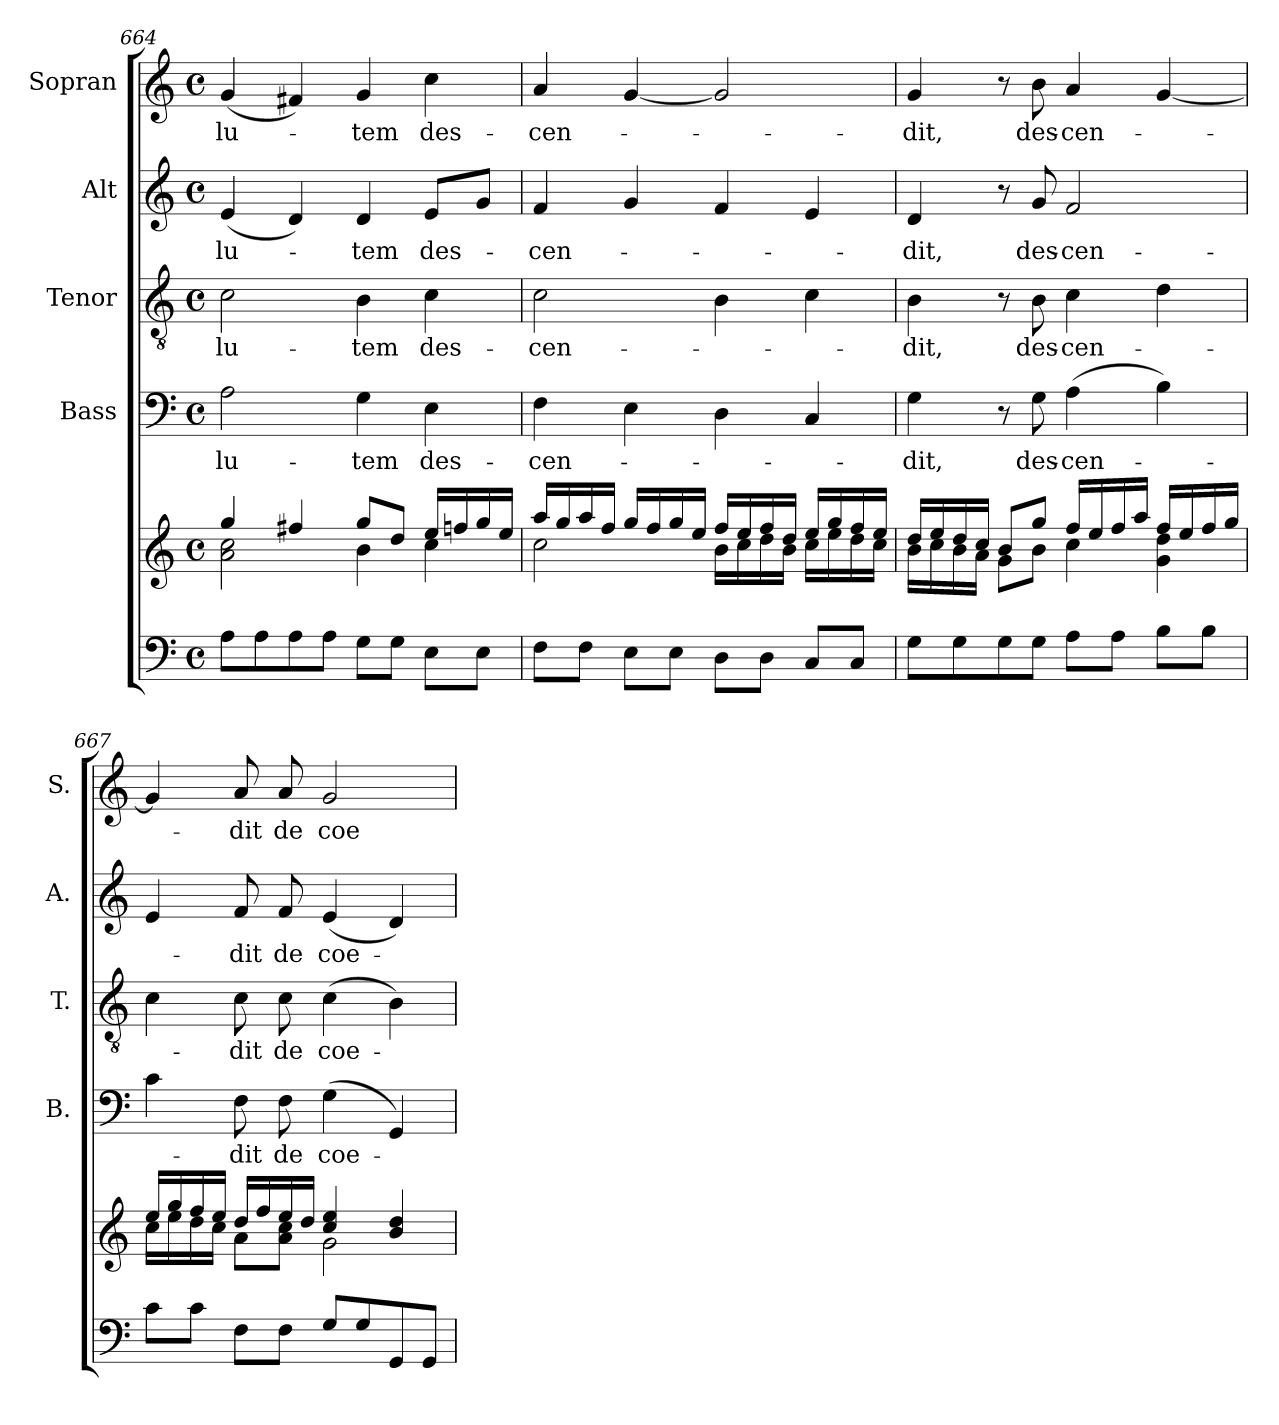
**kern	**kern	**kern	**text	**kern	**text	**kern	**text	**kern	**text
*part5	*part5	*part4	*part4	*part3	*part3	*part2	*part2	*part1	*part1
*staff6	*staff5	*staff4	*staff4	*staff3	*staff3	*staff2	*staff2	*staff1	*staff1
*	*	*I"Bass	*	*I"Tenor	*	*I"Alt	*	*I"Sopran	*
*	*	*I'B.	*	*I'T.	*	*I'A.	*	*I'S.	*
*clefF4	*clefG2	*clefF4	*	*clefGv2	*	*clefG2	*	*clefG2	*
*k[]	*k[]	*k[]	*	*k[]	*	*k[]	*	*k[]	*
*C:	*C:	*C:	*	*C:	*	*C:	*	*C:	*
*M4/4	*M4/4	*M4/4	*	*M4/4	*	*M4/4	*	*M4/4	*
*met(c)	*met(c)	*met(c)	*	*met(c)	*	*met(c)	*	*met(c)	*
=664	=664	=664	=664	=664	=664	=664	=664	=664	=664
*	*^	*	*	*	*	*	*	*	*
!	!	!	!	!LO:LY:b	!	!LO:LY:b	!	!LO:LY:b	!	!LO:LY:b
8A\L	4gg/	2a\ 2cc\	2A\	-lu-	2c\	-lu-	(<4e/	-lu-	(<4g/	-lu-
8A\	.	.	.	.	.	.	.	.	.	.
8A\	4ff#X/	.	.	.	.	.	4d/)	.	4f#X/)	.
8A\J	.	.	.	.	.	.	.	.	.	.
!	!	!	!	!LO:LY:b	!	!LO:LY:b	!	!LO:LY:b	!	!LO:LY:b
8G\L	8gg/L	4b\	4G\	-tem	4B\	-tem	4d/	-tem	4g/	-tem
8G\J	8dd/J	.	.	.	.	.	.	.	.	.
!	!	!	!	!LO:LY:b	!	!LO:LY:b	!	!LO:LY:b	!	!LO:LY:b
8E\L	16ee/LL	4cc\	4E\	des-	4c\	des-	8e/L	des-	4cc\	des-
.	16ffn/	.	.	.	.	.	.	.	.	.
8E\J	16gg/	.	.	.	.	.	8g/J	.	.	.
.	16ee/JJ	.	.	.	.	.	.	.	.	.
!!LO:PB:g=z
=665	=665	=665	=665	=665	=665	=665	=665	=665	=665	=665
!	!	!	!	!LO:LY:b	!	!LO:LY:b	!	!LO:LY:b	!	!LO:LY:b
8F\L	16aa/LL	2cc\	4F\	-cen-	2c\	-cen-	4f/	-cen-	4a/	-cen-
.	16gg/	.	.	.	.	.	.	.	.	.
8F\J	16aa/	.	.	.	.	.	.	.	.	.
.	16ff/JJ	.	.	.	.	.	.	.	.	.
8E\L	16gg/LL	.	4E\	.	.	.	4g/	.	[4g/	.
.	16ff/	.	.	.	.	.	.	.	.	.
8E\J	16gg/	.	.	.	.	.	.	.	.	.
.	16ee/JJ	.	.	.	.	.	.	.	.	.
8D\L	16ff/LL	16b\LL	4D\	.	4B\	.	4f/	.	2g/]	.
.	16ee/	16cc\	.	.	.	.	.	.	.	.
8D\J	16ff/	16dd\	.	.	.	.	.	.	.	.
.	16dd/JJ	16b\JJ	.	.	.	.	.	.	.	.
8C/L	16ee/LL	16cc\LL	4C/	.	4c\	.	4e/	.	.	.
.	16gg/	16ee\	.	.	.	.	.	.	.	.
8C/J	16ff/	16dd\	.	.	.	.	.	.	.	.
.	16ee/JJ	16cc\JJ	.	.	.	.	.	.	.	.
=666	=666	=666	=666	=666	=666	=666	=666	=666	=666	=666
!	!	!	!	!LO:LY:b	!	!LO:LY:b	!	!LO:LY:b	!	!LO:LY:b
8G\L	16dd/LL	16b\LL	4G\	-dit,	4B\	-dit,	4d/	-dit,	4g/	-dit,
.	16ee/	16cc\	.	.	.	.	.	.	.	.
8G\	16dd/	16b\	.	.	.	.	.	.	.	.
.	16cc/JJ	16a\JJ	.	.	.	.	.	.	.	.
8G\	8b/L	8g\L	8r	.	8r	.	8r	.	8r	.
!	!	!	!	!LO:LY:b	!	!LO:LY:b	!	!LO:LY:b	!	!LO:LY:b
8G\J	8gg/J	8b\J	8G\	des-	8B\	des-	8g/	des-	8b\	des-
!	!	!	!	!LO:LY:b	!	!LO:LY:b	!	!LO:LY:b	!	!LO:LY:b
8A\L	16ff/LL	4cc\	(>4A\	-cen-	4c\	-cen-	2f/	-cen-	4a/	-cen-
.	16ee/	.	.	.	.	.	.	.	.	.
8A\J	16ff/	.	.	.	.	.	.	.	.	.
.	16aa/JJ	.	.	.	.	.	.	.	.	.
8B\L	16ff/LL	4g\ 4dd\	4B\)	.	4d\	.	.	.	[4g/	.
.	16ee/	.	.	.	.	.	.	.	.	.
8B\J	16ff/	.	.	.	.	.	.	.	.	.
.	16gg/JJ	.	.	.	.	.	.	.	.	.
=667	=667	=667	=667	=667	=667	=667	=667	=667	=667	=667
8c\L	16ee/LL	16cc\LL	4c\	.	4c\	.	4e/	.	4g/]	.
.	16gg/	16ee\	.	.	.	.	.	.	.	.
8c\J	16ff/	16dd\	.	.	.	.	.	.	.	.
.	16ee/JJ	16cc\JJ	.	.	.	.	.	.	.	.
!	!	!	!	!LO:LY:b	!	!LO:LY:b	!	!LO:LY:b	!	!LO:LY:b
8F\L	16dd/LL	8a\L	8F\	-dit	8c\	-dit	8f/	-dit	8a/	-dit
.	16ff/	.	.	.	.	.	.	.	.	.
!	!	!	!	!LO:LY:b	!	!LO:LY:b	!	!LO:LY:b	!	!LO:LY:b
8F\J	16ee/	8a\ 8cc\J	8F\	de	8c\	de	8f/	de	8a/	de
.	16dd/JJ	.	.	.	.	.	.	.	.	.
!	!	!	!	!LO:LY:b	!	!LO:LY:b	!	!LO:LY:b	!	!LO:LY:b
8G/L	4cc/ 4ee/	2g\	(>4G\	coe-	(>4c\	coe-	(<4e/	coe-	2g/	coe-
8G/	.	.	.	.	.	.	.	.	.	.
8GG/	4b/ 4dd/	.	4GG/)	.	4B\)	.	4d/)	.	.	.
8GG/J	.	.	.	.	.	.	.	.	.	.
*	*v	*v	*	*	*	*	*	*	*	*
=	=	=	=	=	=	=	=	=	=
*-	*-	*-	*-	*-	*-	*-	*-	*-	*-
